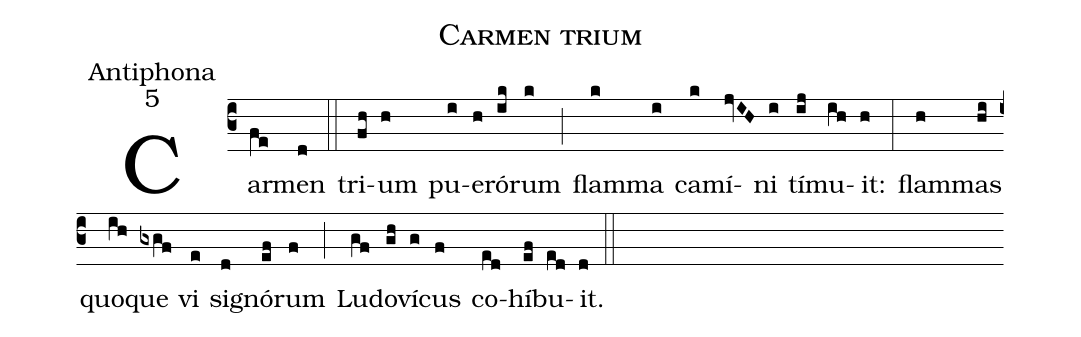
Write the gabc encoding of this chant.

name:Carmen trium;
office-part:Antiphona;
mode:5;
%%
(c3) Car(fe)men(d) (::)
tri(fh)um(h) pu(i)e(h)ró(ik)rum(k) (;) flam(k)ma(i) ca(k)mí(jvIH)ni(i) tí(ij)mu(ih)it:(h) (:)
flam(h)mas(hi) quo(ih)que(gxgf) vi(e) si(d)gnó(ef)rum(f) (;) Lu(gf)do(gh)ví(g)cus(f) co(ed)hí(ef)bu(ed)it.(d) (::)
